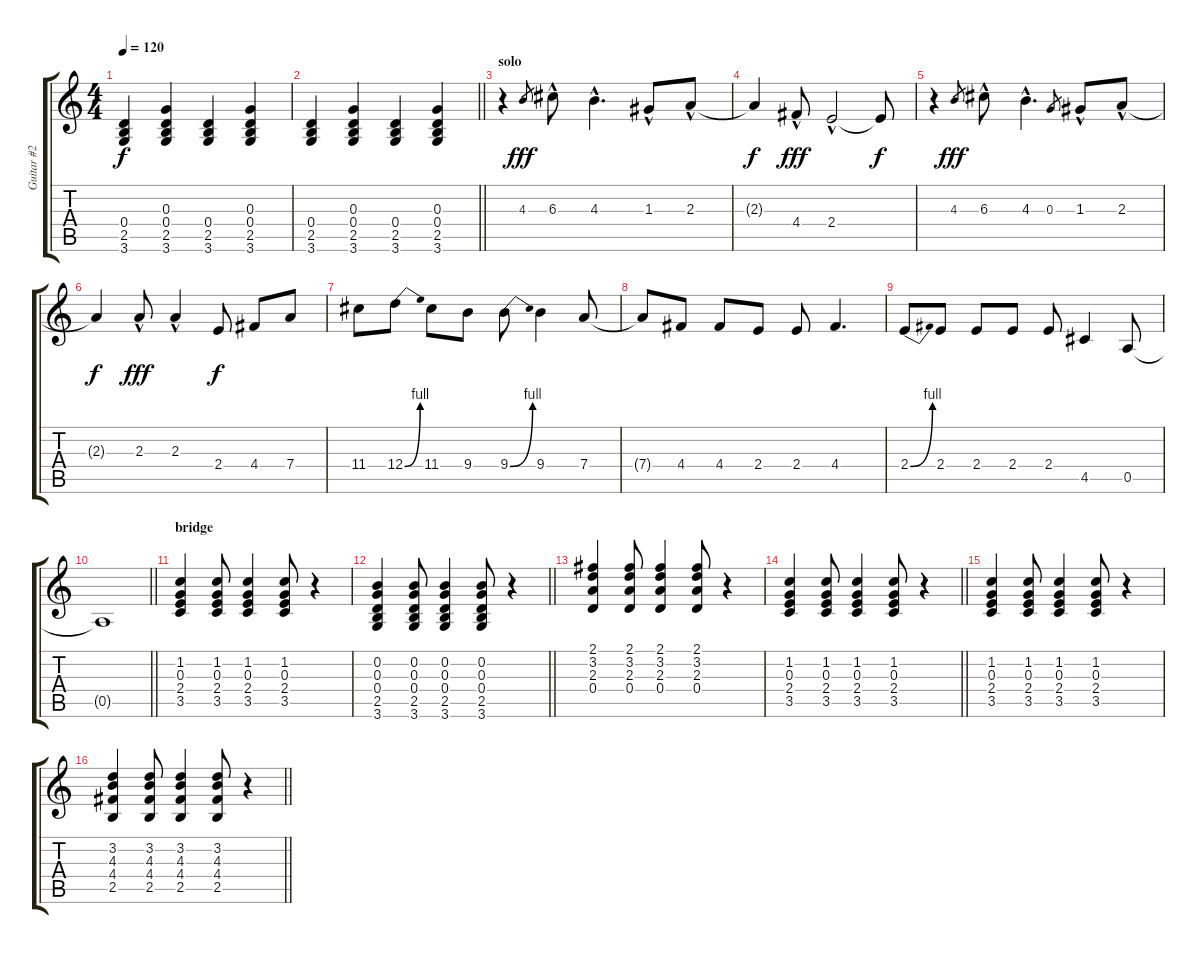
\track ("Guitar #2" "Guitar #2") {instrument acousticguitarsteel}
\staff {score tabs}
\tuning (E4 B3 G3 D3 A2 E2) {hide}
\ts (4 4)
\tempo 120
\clef g2
\ks c
(0.4 2.5 3.6).4{dy f} (0.3 0.4 2.5 3.6).4 (0.4 2.5 3.6).4 (0.3 0.4 2.5 3.6).4 |
\barLineRight lightlight
(0.4 2.5 3.6).4 (0.3 0.4 2.5 3.6).4 (0.4 2.5 3.6).4 (0.3 0.4 2.5 3.6).4 |
\section ("" "solo")
r.4 4.3.8{gr dy fff} 6.3{hac}.8 4.3{hac}.4{d} 1.3{hac}.8 2.3{hac}.8 |
2.3{t}.4{dy f} 4.4{hac}.8{dy fff} 2.4{hac}.2 2.4{t}.8{dy f} |
r.4 4.3.8{gr dy fff} 6.3{hac}.8 4.3{hac}.4{d} 0.3.8{gr} 1.3{hac}.8 2.3{hac}.8 |
2.3{t}.4{dy f} 2.3{hac}.8{dy fff} 2.3{hac}.4 2.4.8{dy f instrument overdrivenguitar} 4.4.8 7.4.8 |
11.4.8 12.4{be (bend 0 0 60 4)}.8 11.4.8 9.4.8 9.4{be (bend 0 0 60 4)}.8 9.4.4 7.4.8 |
7.4{t}.8 4.4.8 4.4.8 2.4.8 2.4.8 4.4.4{d} |
2.4{be (bend 0 0 60 4)}.8 2.4.8 2.4.8 2.4.8 2.4.8 4.5.4 0.5.8 |
\barLineRight lightlight
0.5{t}.1 |
\section ("" "bridge")
(1.2 0.3 2.4 3.5).4{instrument acousticguitarsteel} (1.2 0.3 2.4 3.5).8 (1.2 0.3 2.4 3.5).4 (1.2 0.3 2.4 3.5).8 r.4 |
\barLineRight lightlight
(0.2 0.3 0.4 2.5 3.6).4 (0.2 0.3 0.4 2.5 3.6).8 (0.2 0.3 0.4 2.5 3.6).4 (0.2 0.3 0.4 2.5 3.6).8 r.4 |
(2.1 3.2 2.3 0.4).4 (2.1 3.2 2.3 0.4).8 (2.1 3.2 2.3 0.4).4 (2.1 3.2 2.3 0.4).8 r.4 |
\barLineRight lightlight
(1.2 0.3 2.4 3.5).4 (1.2 0.3 2.4 3.5).8 (1.2 0.3 2.4 3.5).4 (1.2 0.3 2.4 3.5).8 r.4 |
(1.2 0.3 2.4 3.5).4 (1.2 0.3 2.4 3.5).8 (1.2 0.3 2.4 3.5).4 (1.2 0.3 2.4 3.5).8 r.4 |
\barLineRight lightlight
(3.2 4.3 4.4 2.5).4 (3.2 4.3 4.4 2.5).8 (3.2 4.3 4.4 2.5).4 (3.2 4.3 4.4 2.5).8 r.4
